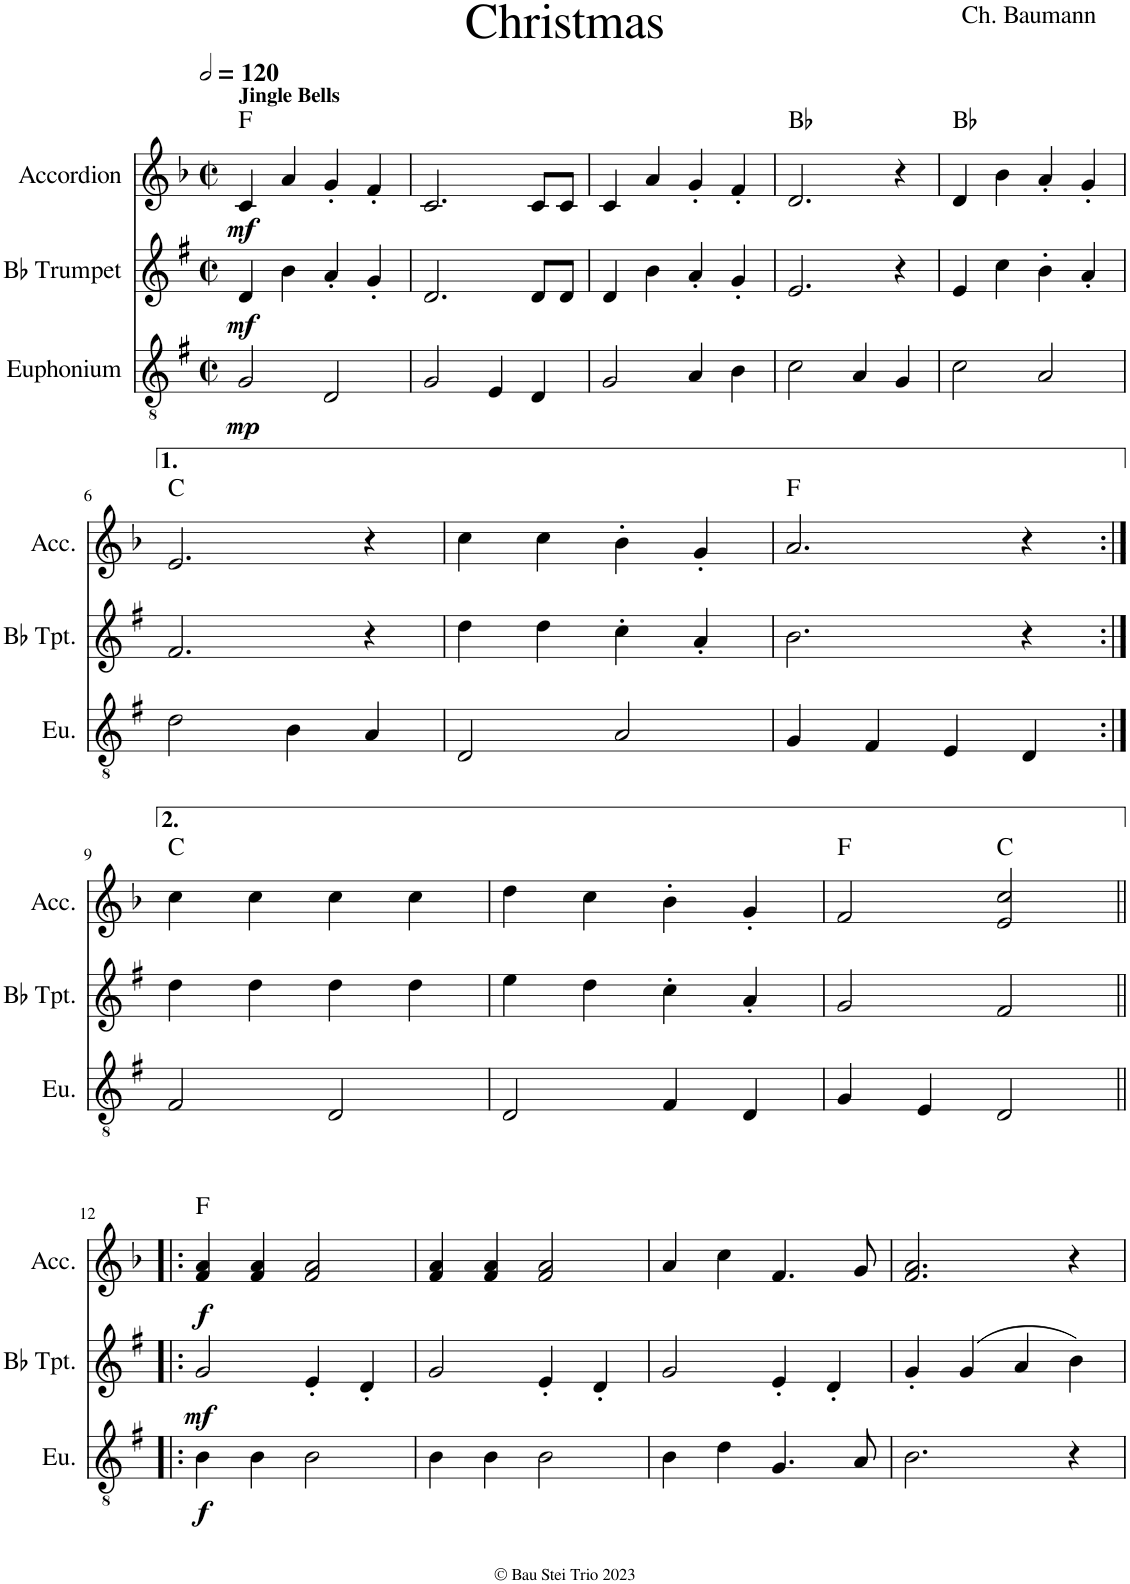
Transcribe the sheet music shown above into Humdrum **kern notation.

**kern	**dynam	**kern	**dynam	**kern	**dynam	**harte
*part3	*part3	*part2	*part2	*part1	*part1	*part1
*staff3	*staff3	*staff2	*staff2	*staff1	*staff1	*
*I"Euphonium	*	*I"Bb Trumpet	*	*I"Accordion	*	*
*I'Eu.	*	*I'Bb Tpt.	*	*I'Acc.	*	*
*clefGv2	*	*clefG2	*	*clefG2	*	*
*Trd1c2	*	*Trd1c2	*	*	*	*
*k[f#]	*	*k[f#]	*	*k[b-]	*	*
*M2/2	*	*M2/2	*	*M2/2	*	*
*met(c|)	*	*met(c|)	*	*met(c|)	*	*
*MM240	*	*MM240	*	*MM240	*	*
=1	=1	=1	=1	=1	=1	=1
!	!	!	!	!LO:TX:a:B:t=Jingle Bells	!	!
!	!LO:DY:b	!	!LO:DY:b	!	!LO:DY:b	!
2G/	mp	4d/	mf	4c/	mf	F:maj
.	.	4b\	.	4a/	.	.
2D/	.	4a'/	.	4g'/	.	.
.	.	4g'/	.	4f'/	.	.
=2	=2	=2	=2	=2	=2	=2
2G/	.	2.d/	.	2.c/	.	.
4E/	.	.	.	.	.	.
4D/	.	8d/L	.	8c/L	.	.
.	.	8d/J	.	8c/J	.	.
=3	=3	=3	=3	=3	=3	=3
2G/	.	4d/	.	4c/	.	.
.	.	4b\	.	4a/	.	.
4A/	.	4a'/	.	4g'/	.	.
4B\	.	4g'/	.	4f'/	.	.
=4	=4	=4	=4	=4	=4	=4
2c\	.	2.e/	.	2.d/	.	Bb:maj
4A/	.	.	.	.	.	.
4G/	.	4r	.	4r	.	.
=5	=5	=5	=5	=5	=5	=5
2c\	.	4e/	.	4d/	.	Bb:maj
.	.	4cc\	.	4b-\	.	.
2A/	.	4b'\	.	4a'/	.	.
.	.	4a'/	.	4g'/	.	.
!!LO:LB:g=z
=6	=6	=6	=6	=6	=6	=6
2d\	.	2.f#/	.	2.e/	.	C:maj
4B\	.	.	.	.	.	.
4A/	.	4r	.	4r	.	.
=7	=7	=7	=7	=7	=7	=7
2D/	.	4dd\	.	4cc\	.	.
.	.	4dd\	.	4cc\	.	.
2A/	.	4cc'\	.	4b-'\	.	.
.	.	4a'/	.	4g'/	.	.
=8	=8	=8	=8	=8	=8	=8
4G/	.	2.b\	.	2.a/	.	F:maj
4F#/	.	.	.	.	.	.
4E/	.	.	.	.	.	.
4D/	.	4r	.	4r	.	.
!!LO:LB:g=z
=9:|!	=9:|!	=9:|!	=9:|!	=9:|!	=9:|!	=9:|!
2F#/	.	4dd\	.	4cc\	.	C:maj
.	.	4dd\	.	4cc\	.	.
2D/	.	4dd\	.	4cc\	.	.
.	.	4dd\	.	4cc\	.	.
=10	=10	=10	=10	=10	=10	=10
2D/	.	4ee\	.	4dd\	.	.
.	.	4dd\	.	4cc\	.	.
4F#/	.	4cc'\	.	4b-'\	.	.
4D/	.	4a'/	.	4g'/	.	.
=11	=11	=11	=11	=11	=11	=11
4G/	.	2g/	.	2f/	.	F:maj
4E/	.	.	.	.	.	.
2D/	.	2f#/	.	2e/ 2cc/	.	C:maj
!!LO:LB:g=z
=12!|:	=12!|:	=12!|:	=12!|:	=12!|:	=12!|:	=12!|:
!	!LO:DY:b	!	!LO:DY:b	!	!LO:DY:b	!
4B\	f	2g/	mf	4f/ 4a/	f	F:maj
4B\	.	.	.	4f/ 4a/	.	.
2B\	.	4e'/	.	2f/ 2a/	.	.
.	.	4d'/	.	.	.	.
=13	=13	=13	=13	=13	=13	=13
4B\	.	2g/	.	4f/ 4a/	.	.
4B\	.	.	.	4f/ 4a/	.	.
2B\	.	4e'/	.	2f/ 2a/	.	.
.	.	4d'/	.	.	.	.
=14	=14	=14	=14	=14	=14	=14
4B\	.	2g/	.	4a/	.	.
4d\	.	.	.	4cc\	.	.
4.G/	.	4e'/	.	4.f/	.	.
.	.	4d'/	.	.	.	.
8A/	.	.	.	8g/	.	.
=15	=15	=15	=15	=15	=15	=15
2.B\	.	4g'/	.	2.f/ 2.a/	.	.
.	.	(4g/	.	.	.	.
.	.	4a/	.	.	.	.
4r	.	4b\)	.	4r	.	.
=	=	=	=	=	=	=
*-	*-	*-	*-	*-	*-	*-
